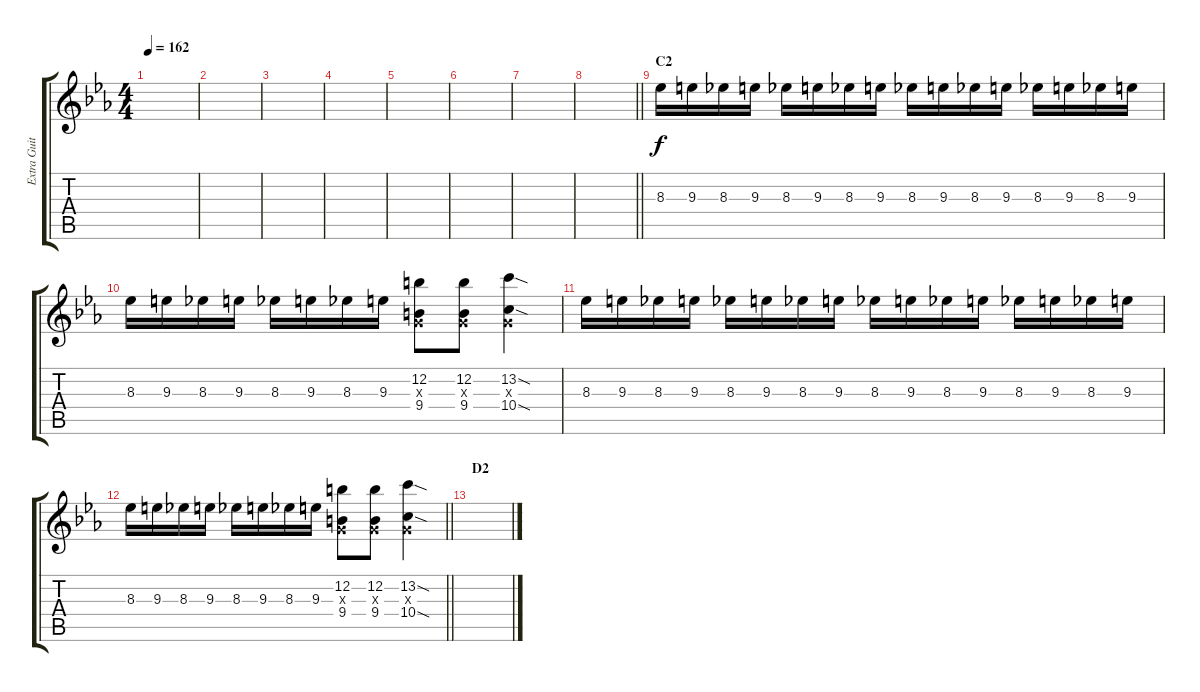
\track ("Extra Guitar" "Extra Guit") {instrument distortionguitar}
\staff {score tabs}
\tuning (E4 B3 G3 D3 A2 E2) {hide}
\ts (4 4)
\tempo 162
\clef g2
\ks eb
|
|
|
|
|
|
|
\barLineRight lightlight
|
\section ("" "C2")
8.3.16 9.3.16 8.3.16 9.3.16 8.3.16 9.3.16 8.3.16 9.3.16 8.3.16 9.3.16 8.3.16 9.3.16 8.3.16 9.3.16 8.3.16 9.3.16 |
8.3.16 9.3.16 8.3.16 9.3.16 8.3.16 9.3.16 8.3.16 9.3.16 (12.2 0.3{x} 9.4).8 (12.2 0.3{x} 9.4).8 (13.2{sod} 0.3{x} 10.4{sod}).4 |
8.3.16 9.3.16 8.3.16 9.3.16 8.3.16 9.3.16 8.3.16 9.3.16 8.3.16 9.3.16 8.3.16 9.3.16 8.3.16 9.3.16 8.3.16 9.3.16 |
\barLineRight lightlight
8.3.16 9.3.16 8.3.16 9.3.16 8.3.16 9.3.16 8.3.16 9.3.16 (12.2 0.3{x} 9.4).8 (12.2 0.3{x} 9.4).8 (13.2{sod} 0.3{x} 10.4{sod}).4 |
\section ("" "D2")
